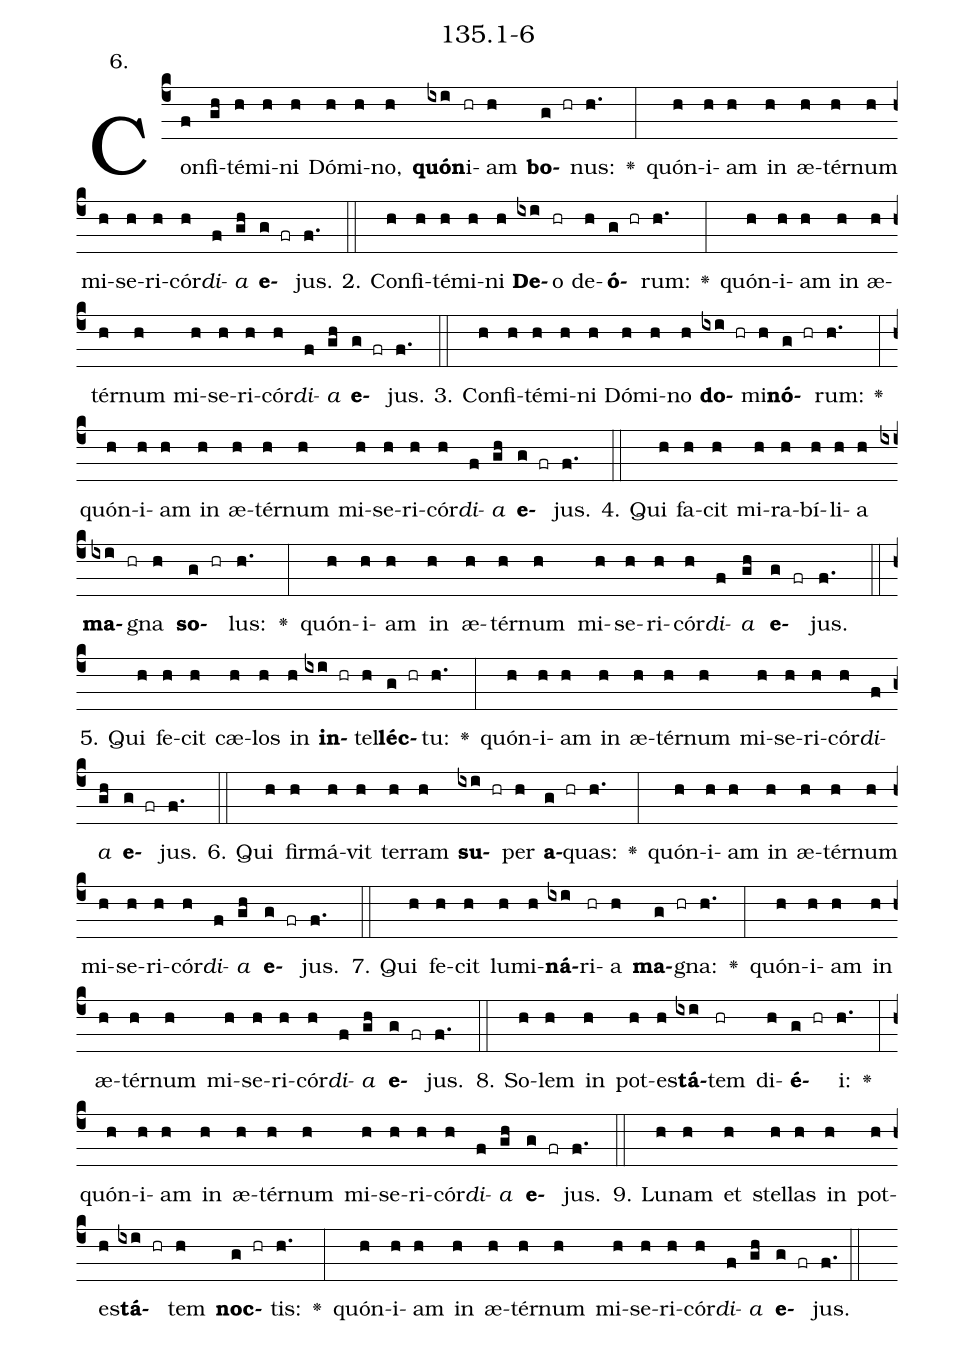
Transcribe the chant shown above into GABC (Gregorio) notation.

name: 135.1-6;
annotation: 6.;
%%
(c4)Con(f)fi(gh)té(h)mi(h)ni(h) Dó(h)mi(h)no,(h) <b>quón</b>(ixi)i(hr)am(h) <b>bo</b>(g hr)nus:(h.) <v>\greheightstar</v>(:) quón(h)i(h)am(h) in(h) æ(h)tér(h)num(h) mi(h)se(h)ri(h)cór(h)<i>di</i>(f)<i>a</i>(gh) <b>e</b>(g fr)jus.(f.) (::)
2. Con(h)fi(h)té(h)mi(h)ni(h) <b>De</b>(ixi)o(hr) de(h)<b>ó</b>(g hr)rum:(h.) <v>\greheightstar</v>(:) quón(h)i(h)am(h) in(h) æ(h)tér(h)num(h) mi(h)se(h)ri(h)cór(h)<i>di</i>(f)<i>a</i>(gh) <b>e</b>(g fr)jus.(f.) (::)
3. Con(h)fi(h)té(h)mi(h)ni(h) Dó(h)mi(h)no(h) <b>do</b>(ixi hr)mi(h)<b>nó</b>(g hr)rum:(h.) <v>\greheightstar</v>(:) quón(h)i(h)am(h) in(h) æ(h)tér(h)num(h) mi(h)se(h)ri(h)cór(h)<i>di</i>(f)<i>a</i>(gh) <b>e</b>(g fr)jus.(f.) (::)
4. Qui(h) fa(h)cit(h) mi(h)ra(h)bí(h)li(h)a(h) <b>ma</b>(ixi hr)gna(h) <b>so</b>(g hr)lus:(h.) <v>\greheightstar</v>(:) quón(h)i(h)am(h) in(h) æ(h)tér(h)num(h) mi(h)se(h)ri(h)cór(h)<i>di</i>(f)<i>a</i>(gh) <b>e</b>(g fr)jus.(f.) (::)
5. Qui(h) fe(h)cit(h) cæ(h)los(h) in(h) <b>in</b>(ixi hr)tel(h)<b>léc</b>(g hr)tu:(h.) <v>\greheightstar</v>(:) quón(h)i(h)am(h) in(h) æ(h)tér(h)num(h) mi(h)se(h)ri(h)cór(h)<i>di</i>(f)<i>a</i>(gh) <b>e</b>(g fr)jus.(f.) (::)
6. Qui(h) fir(h)má(h)vit(h) ter(h)ram(h) <b>su</b>(ixi hr)per(h) <b>a</b>(g hr)quas:(h.) <v>\greheightstar</v>(:) quón(h)i(h)am(h) in(h) æ(h)tér(h)num(h) mi(h)se(h)ri(h)cór(h)<i>di</i>(f)<i>a</i>(gh) <b>e</b>(g fr)jus.(f.) (::)
7. Qui(h) fe(h)cit(h) lu(h)mi(h)<b>ná</b>(ixi)ri(hr)a(h) <b>ma</b>(g hr)gna:(h.) <v>\greheightstar</v>(:) quón(h)i(h)am(h) in(h) æ(h)tér(h)num(h) mi(h)se(h)ri(h)cór(h)<i>di</i>(f)<i>a</i>(gh) <b>e</b>(g fr)jus.(f.) (::)
8. So(h)lem(h) in(h) pot(h)es(h)<b>tá</b>(ixi)tem(hr) di(h)<b>é</b>(g hr)i:(h.) <v>\greheightstar</v>(:) quón(h)i(h)am(h) in(h) æ(h)tér(h)num(h) mi(h)se(h)ri(h)cór(h)<i>di</i>(f)<i>a</i>(gh) <b>e</b>(g fr)jus.(f.) (::)
9. Lu(h)nam(h) et(h) stel(h)las(h) in(h) pot(h)es(h)<b>tá</b>(ixi hr)tem(h) <b>noc</b>(g hr)tis:(h.) <v>\greheightstar</v>(:) quón(h)i(h)am(h) in(h) æ(h)tér(h)num(h) mi(h)se(h)ri(h)cór(h)<i>di</i>(f)<i>a</i>(gh) <b>e</b>(g fr)jus.(f.) (::)
